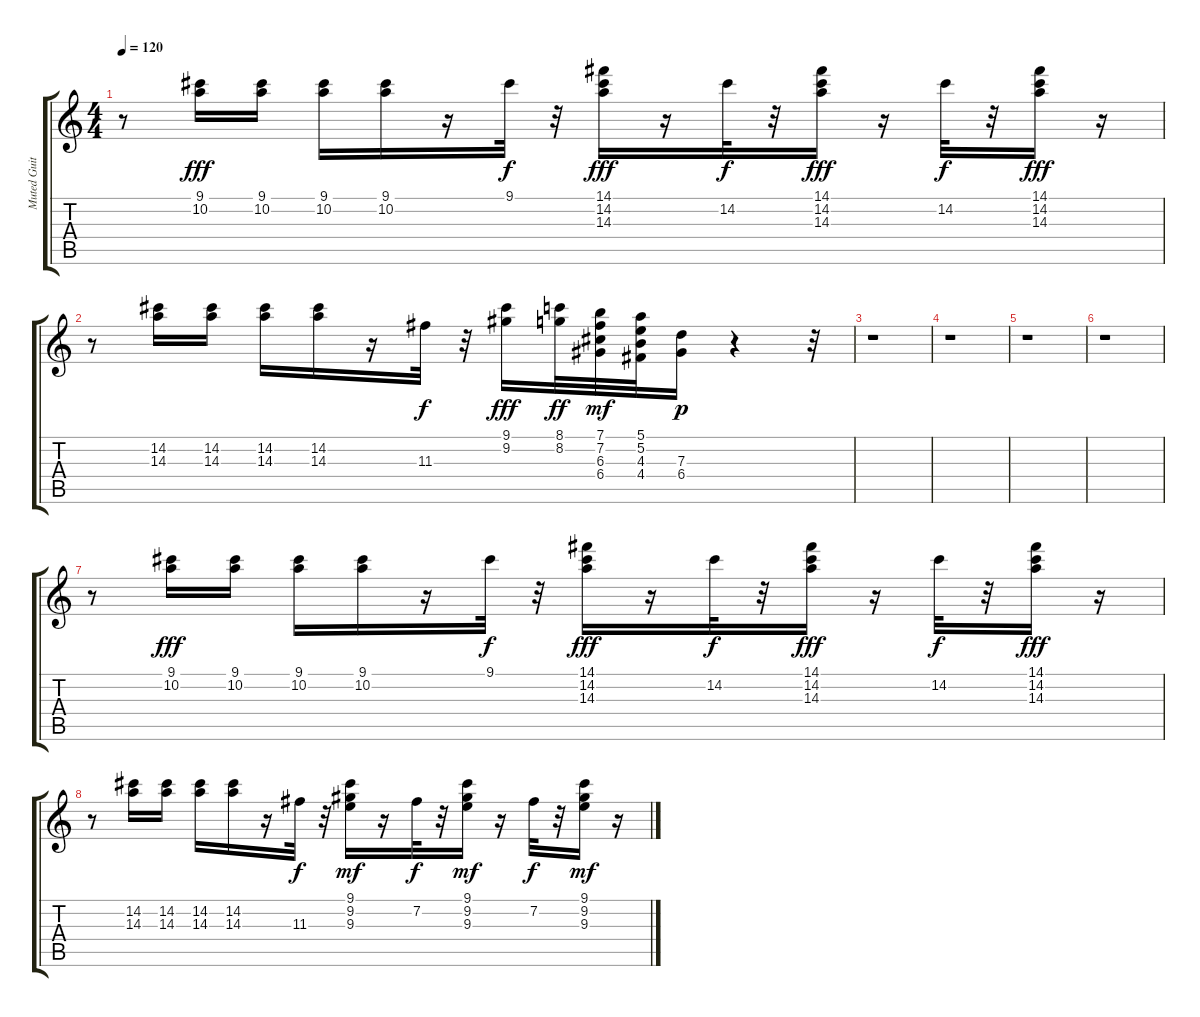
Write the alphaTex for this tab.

\track ("Muted Guitar Jam" "Muted Guit") {instrument electricguitarmuted}
\staff {score tabs}
\tuning (E4 B3 G3 D3 A2 E2) {hide}
\ts (4 4)
\tempo 120
\clef g2
\ks c
r.8{dy mf} (9.1 10.2).16{dy fff} (9.1 10.2).16 (9.1 10.2).16 (9.1 10.2).16 r.16 9.1.32{dy f} r.32 (14.1 14.2 14.3).16{dy fff} r.16 14.2.32{dy f} r.32 (14.1 14.2 14.3).16{dy fff} r.16 14.2.32{dy f} r.32 (14.1 14.2 14.3).16{dy fff} r.16 |
r.8 (14.2 14.3).16 (14.2 14.3).16 (14.2 14.3).16 (14.2 14.3).16 r.16 11.3.32{dy f} r.32 (9.1 9.2).16{dy fff} (8.1 8.2).32{dy ff} (7.1 7.2 6.3 6.4).32{dy mf} (5.1 5.2 4.3 4.4).32 (7.3 6.4).16{dy p} r.4 r.32 |
r.1 |
r.1 |
r.1 |
r.1 |
r.8 (9.1 10.2).16{dy fff} (9.1 10.2).16 (9.1 10.2).16 (9.1 10.2).16 r.16 9.1.32{dy f} r.32 (14.1 14.2 14.3).16{dy fff} r.16 14.2.32{dy f} r.32 (14.1 14.2 14.3).16{dy fff} r.16 14.2.32{dy f} r.32 (14.1 14.2 14.3).16{dy fff} r.16 |
r.8 (14.2 14.3).16 (14.2 14.3).16 (14.2 14.3).16 (14.2 14.3).16 r.16 11.3.32{dy f} r.32 (9.1 9.2 9.3).16{dy mf} r.16 7.2.32{dy f} r.32 (9.1 9.2 9.3).16{dy mf} r.16 7.2.32{dy f} r.32 (9.1 9.2 9.3).16{dy mf} r.16
